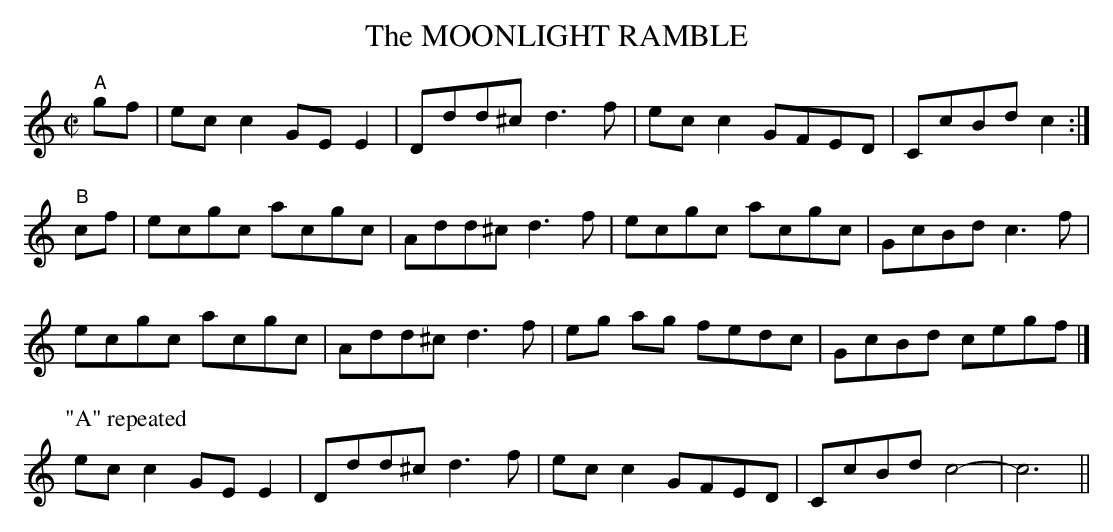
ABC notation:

X:1
T:MOONLIGHT RAMBLE, The
M:C|
L:1/8
K:C
"A"
gf|ecc2 GEE2|Ddd^c d3f|ecc2 GFED|CcBd c2:|
"B"
cf|ecgc acgc|Add^c d3f|ecgc acgc|GcBd c3f|
ecgc acgc|Add^c d3f|eg ag fedc|GcBd cegf|]
P:"A" repeated
ecc2 GEE2|Ddd^c d3f|ecc2 GFED|CcBd c4 |-c6||
